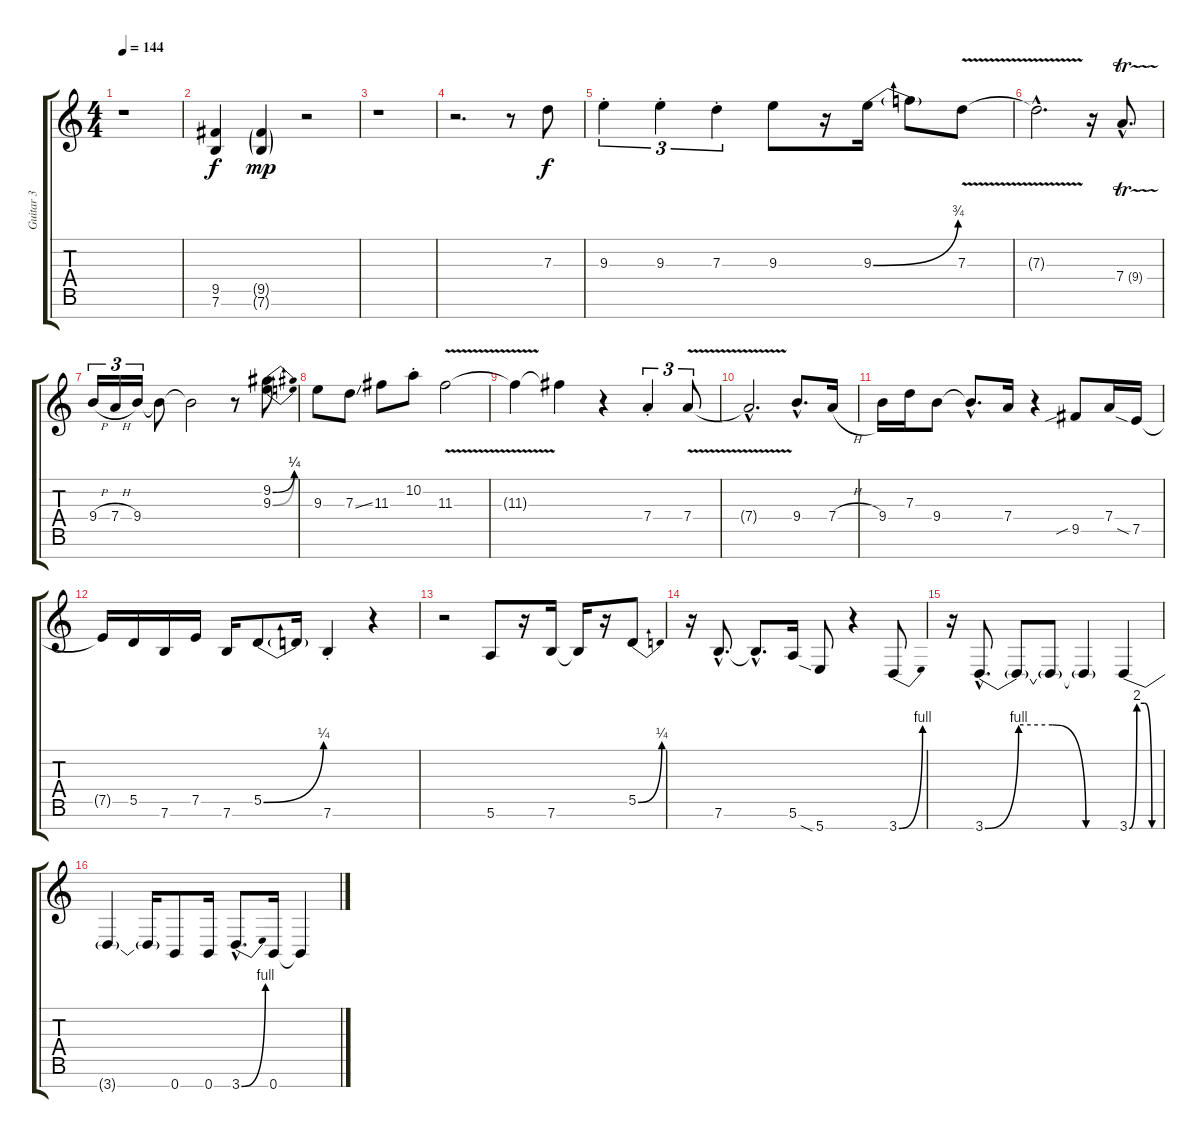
\track ("Guitar 3" "Guitar 3") {instrument distortionguitar}
\staff {score tabs}
\tuning (E4 B3 G3 D3 A2 E2 B1) {hide}
\ts (4 4)
\tempo 144
\clef g2
\ks c
r.1{dy f} |
(9.5 7.6).4 (9.5{g} 7.6{g}).4{dy mp} r.2 |
r.1 |
r.2{d} r.8 7.3.8{dy f} |
9.3{st}.4{tu (3 2)} 9.3{st}.4{tu (3 2)} 7.3{st}.4{tu (3 2)} 9.3.8 r.16 9.3{be (bend 0 0 60 3)}.16 9.3{t}.8 7.3{v}.8 |
7.3{hac t}.2{d} r.16 7.4{tr (9 16) hac}.8{d} |
9.4{h}.16{tu (3 2)} 7.4{h}.16{tu (3 2)} 9.4.16{tu (3 2)} 9.4{t}.8 9.4{t}.2 r.8 (9.2{be (bend 0 0 60 1)} 9.3{be (bend 0 0 60 1)}).8 |
9.3.8 7.3{ss}.8 11.3.8 10.2{st}.8 11.3{v}.2 |
11.3{t}.4 11.3{t}.4 r.4 7.4{st}.4{tu (3 2)} 7.4{v}.8{tu (3 2)} |
7.4{hac t}.2{d} 9.4{hac}.8{d} 7.4{h}.16 |
9.4.16 7.3.16 9.4.8 9.4{hac t}.8{d} 7.4.16 r.4 9.5{sib}.8 7.4.16 7.5{sia}.16 |
7.5{t}.16 5.5.16 7.6.16 7.5.16 7.6.16 5.5{be (bend 0 0 60 1)}.8 5.5{t}.16 7.6{st}.4 r.4 |
r.2 5.6.8 r.16 7.6.16 7.6{t}.16 r.16 5.5{be (bend 0 0 60 1)}.8 |
r.16 7.6{hac}.8{d} 7.6{hac t}.8{d} 5.6.16 5.7{sia}.8 r.4 3.7{be (bend 0 0 60 4)}.8 |
r.16 3.7{be (custom 0 0 15 4 30 4 45 0 60 0) hac}.8{d} 3.7{t}.8 3.7{t}.8 3.7{t}.4 3.7{be (custom 0 0 15 8 30 8 45 0 60 0)}.4 |
3.7{t}.4 3.7{t}.16 0.7.8 0.7.16 3.7{be (bend 0 0 60 4) hac}.8{d} 0.7.16 0.7{t}.4
